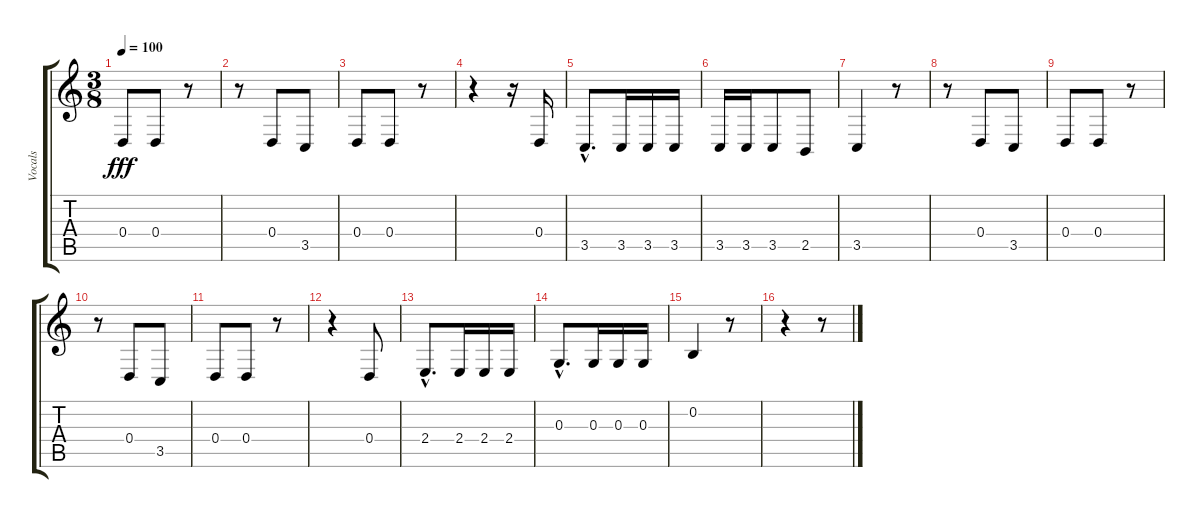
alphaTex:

\track ("Vocals" "Vocals") {instrument altosax}
\staff {score tabs}
\tuning (E4 B3 G3 D3 A2 E2) {hide}
\ts (3 8)
\tempo 100
\clef g2
\ks c
0.4.8{dy fff} 0.4.8 r.8 |
r.8 0.4.8 3.5.8 |
0.4.8 0.4.8 r.8 |
r.4 r.16 0.4.16 |
3.5{hac}.8{d} 3.5.16 3.5.16 3.5.16 |
3.5.16 3.5.16 3.5.8 2.5.8 |
3.5.4 r.8 |
r.8 0.4.8 3.5.8 |
0.4.8 0.4.8 r.8 |
r.8 0.4.8 3.5.8 |
0.4.8 0.4.8 r.8 |
r.4 0.4.8 |
2.4{hac}.8{d} 2.4.16 2.4.16 2.4.16 |
0.3{hac}.8{d} 0.3.16 0.3.16 0.3.16 |
0.2.4 r.8 |
r.4 r.8
